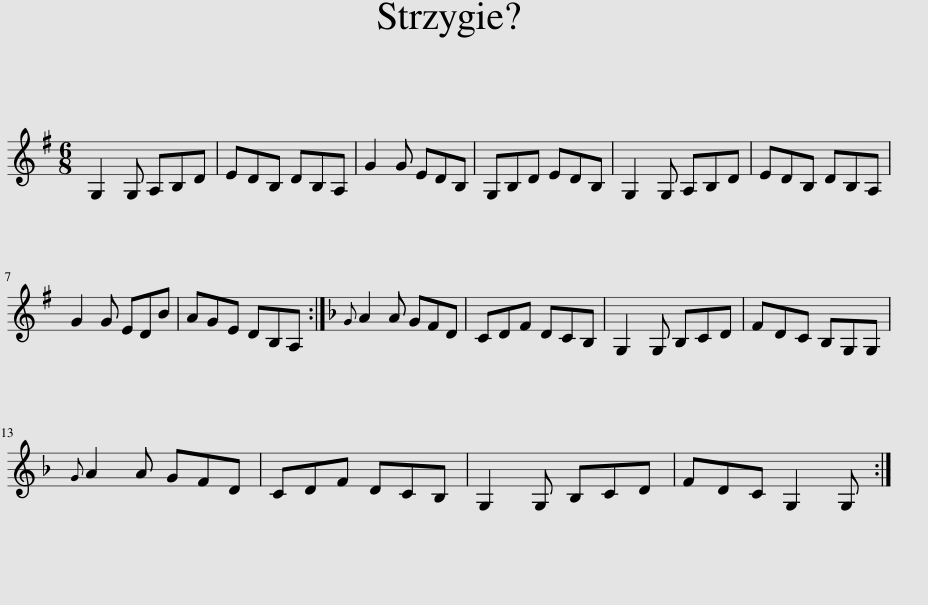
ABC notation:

X:1
L:1/8
M:6/8
I:linebreak $
K:G
V:1 treble
V:1
 G,2 G, A,B,D | EDB, DB,A, | G2 G EDB, | G,B,D EDB, | G,2 G, A,B,D | %5
 EDB, DB,A, |$ G2 G EDB | AGE DB,A, :|[K:Dmin]{G} A2 A GFD | CDF DCB, | %10
 G,2 G, B,CD | FDC B,G,G, |${G} A2 A GFD | CDF DCB, | G,2 G, B,CD | %15
 FDC G,2 G, :| %16
